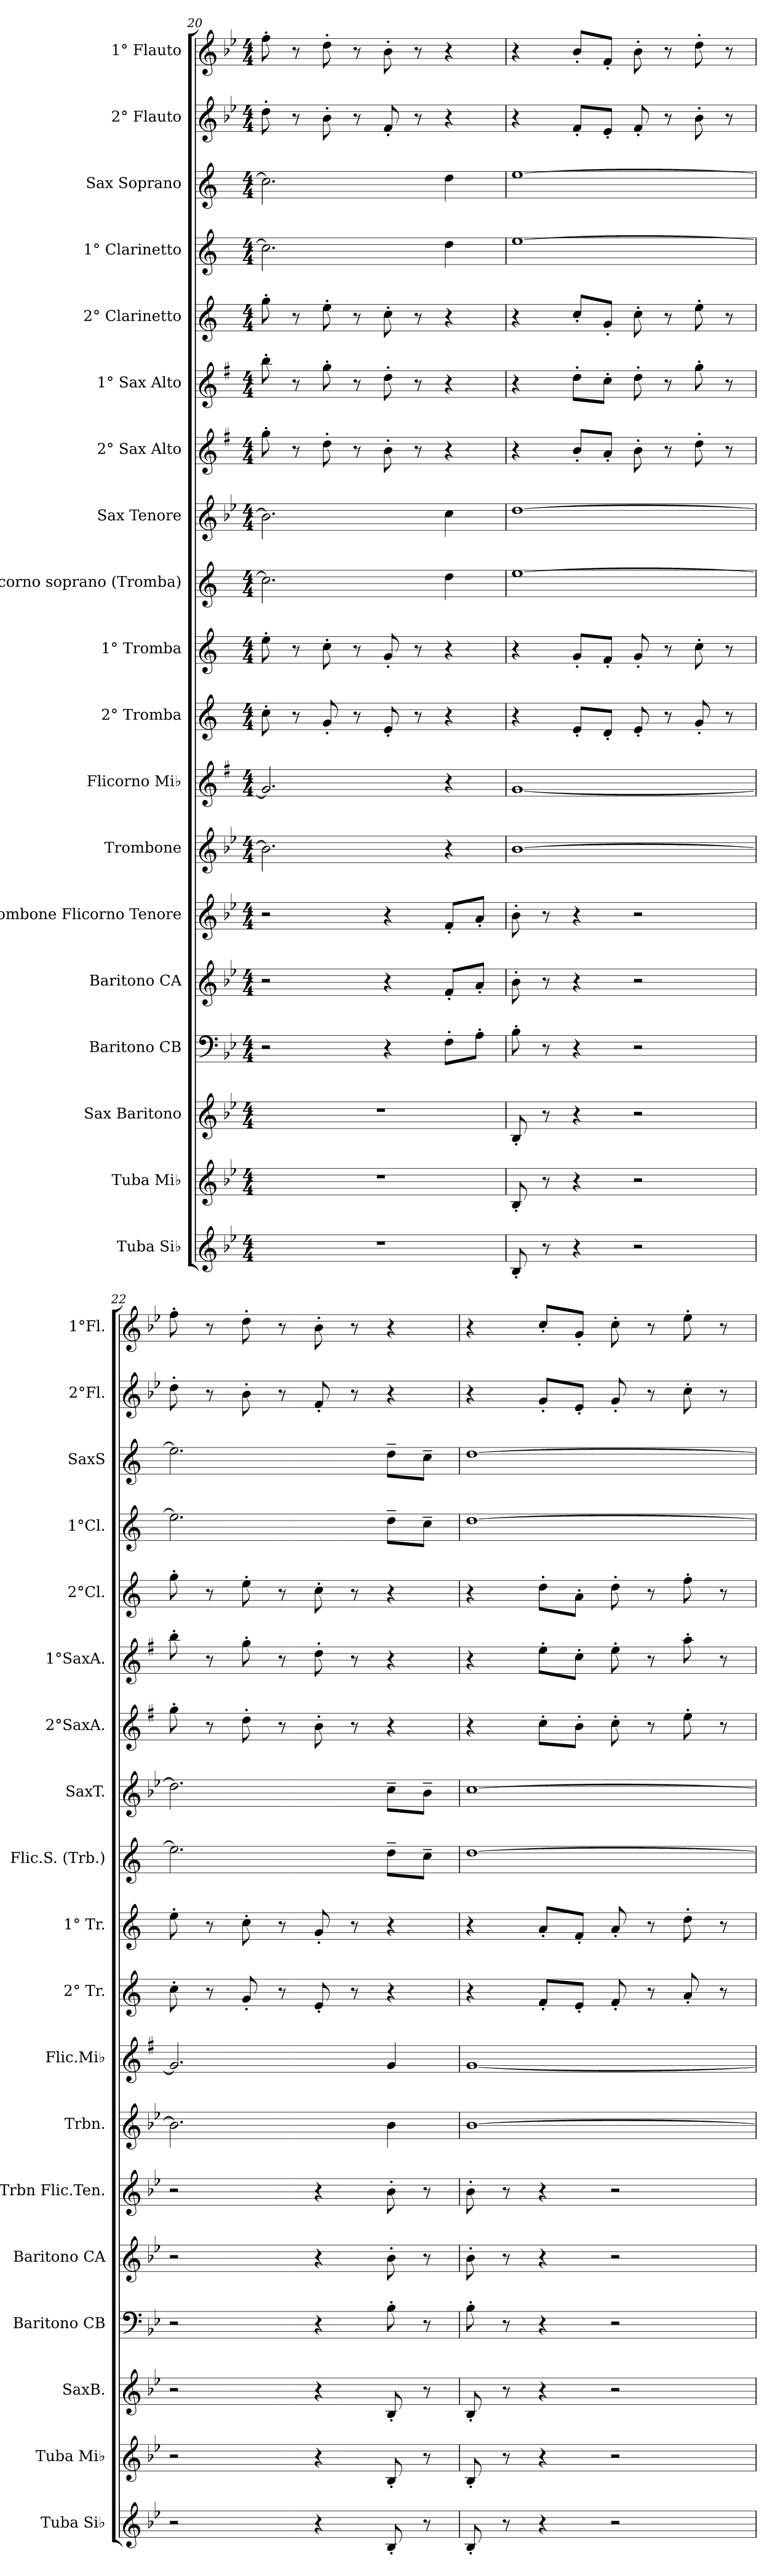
**kern	**kern	**kern	**kern	**kern	**kern	**kern	**kern	**kern	**kern	**kern	**kern	**kern	**kern	**kern	**kern	**kern	**kern	**kern
*part19	*part18	*part17	*part16	*part15	*part14	*part13	*part12	*part11	*part10	*part9	*part8	*part7	*part6	*part5	*part4	*part3	*part2	*part1
*staff19	*staff18	*staff17	*staff16	*staff15	*staff14	*staff13	*staff12	*staff11	*staff10	*staff9	*staff8	*staff7	*staff6	*staff5	*staff4	*staff3	*staff2	*staff1
*I"Tuba Si♭	*I"Tuba Mi♭	*I"Sax Baritono	*I"Baritono CB	*I"Baritono CA	*I"Trombone Flicorno Tenore	*I"Trombone	*I"Flicorno Mi♭	*I"2° Tromba	*I"1° Tromba	*I"Flicorno soprano (Tromba)	*I"Sax Tenore	*I"2° Sax Alto	*I"1° Sax Alto	*I"2° Clarinetto	*I"1° Clarinetto	*I"Sax Soprano	*I"2° Flauto	*I"1° Flauto
*I'Tuba Si♭	*I'Tuba Mi♭	*I'SaxB.	*I'Baritono CB	*I'Baritono CA	*I'Trbn Flic.Ten.	*I'Trbn.	*I'Flic.Mi♭	*I'2° Tr.	*I'1° Tr.	*I'Flic.S. (Trb.)	*I'SaxT.	*I'2°SaxA.	*I'1°SaxA.	*I'2°Cl.	*I'1°Cl.	*I'SaxS	*I'2°Fl.	*I'1°Fl.
*clefG2	*clefG2	*clefG2	*clefF4	*clefG2	*clefG2	*clefG2	*clefG2	*clefG2	*clefG2	*clefG2	*clefG2	*clefG2	*clefG2	*clefG2	*clefG2	*clefG2	*clefG2	*clefG2
*ITrd15c26	*ITrd12c21	*ITrd12c21	*	*ITrd8c14	*ITrd8c14	*ITrd8c14	*ITrd5c9	*ITrd1c2	*ITrd1c2	*ITrd1c2	*ITrd8c14	*ITrd5c9	*ITrd5c9	*ITrd1c2	*ITrd1c2	*ITrd1c2	*	*
*k[b-e-]	*k[b-e-]	*k[b-e-]	*k[b-e-]	*k[b-e-]	*k[b-e-]	*k[b-e-]	*k[b-e-]	*k[b-e-]	*k[b-e-]	*k[b-e-]	*k[b-e-]	*k[b-e-]	*k[b-e-]	*k[b-e-]	*k[b-e-]	*k[b-e-]	*k[b-e-]	*k[b-e-]
*M4/4	*M4/4	*M4/4	*M4/4	*M4/4	*M4/4	*M4/4	*M4/4	*M4/4	*M4/4	*M4/4	*M4/4	*M4/4	*M4/4	*M4/4	*M4/4	*M4/4	*M4/4	*M4/4
=20	=20	=20	=20	=20	=20	=20	=20	=20	=20	=20	=20	=20	=20	=20	=20	=20	=20	=20
1r	1r	1r	2r	2r	2r	2.B-\]	2.B-/]	8b-'\	8dd'\	2.b-\]	2.B-\]	8b-'\	8dd'\	8ff'\	2.b-\]	2.b-\]	8dd'\	8ff'\
.	.	.	.	.	.	.	.	8r	8r	.	.	8r	8r	8r	.	.	8r	8r
.	.	.	.	.	.	.	.	8f'/	8b-'\	.	.	8f'\	8b-'\	8dd'\	.	.	8b-'\	8dd'\
.	.	.	.	.	.	.	.	8r	8r	.	.	8r	8r	8r	.	.	8r	8r
.	.	.	4r	4r	4r	.	.	8d'/	8f'/	.	.	8d'\	8f'\	8b-'\	.	.	8f'/	8b-'\
.	.	.	.	.	.	.	.	8r	8r	.	.	8r	8r	8r	.	.	8r	8r
.	.	.	8F'\L	8F'/L	8F'/L	4r	4r	4r	4r	4cc\	4c\	4r	4r	4r	4cc\	4cc\	4r	4r
.	.	.	8A'\J	8A'/J	8A'/J	.	.	.	.	.	.	.	.	.	.	.	.	.
=21	=21	=21	=21	=21	=21	=21	=21	=21	=21	=21	=21	=21	=21	=21	=21	=21	=21	=21
8BBB-'/	8BB-'/	8BB-'/	8B-'\	8B-'\	8B-'\	[1B-	[1B-	4r	4r	[1dd	[1d	4r	4r	4r	[1dd	[1dd	4r	4r
8r	8r	8r	8r	8r	8r	.	.	.	.	.	.	.	.	.	.	.	.	.
4r	4r	4r	4r	4r	4r	.	.	8d'/L	8f'/L	.	.	8d'/L	8f'\L	8b-'/L	.	.	8f'/L	8b-'/L
.	.	.	.	.	.	.	.	8c'/J	8e-'/J	.	.	8c'/J	8e-'\J	8f'/J	.	.	8e-'/J	8f'/J
2r	2r	2r	2r	2r	2r	.	.	8d'/	8f'/	.	.	8d'\	8f'\	8b-'\	.	.	8f'/	8b-'\
.	.	.	.	.	.	.	.	8r	8r	.	.	8r	8r	8r	.	.	8r	8r
.	.	.	.	.	.	.	.	8f'/	8b-'\	.	.	8f'\	8b-'\	8dd'\	.	.	8b-'\	8dd'\
.	.	.	.	.	.	.	.	8r	8r	.	.	8r	8r	8r	.	.	8r	8r
=22	=22	=22	=22	=22	=22	=22	=22	=22	=22	=22	=22	=22	=22	=22	=22	=22	=22	=22
2r	2r	2r	2r	2r	2r	2.B-\]	2.B-/]	8b-'\	8dd'\	2.dd\]	2.d\]	8b-'\	8dd'\	8ff'\	2.dd\]	2.dd\]	8dd'\	8ff'\
.	.	.	.	.	.	.	.	8r	8r	.	.	8r	8r	8r	.	.	8r	8r
.	.	.	.	.	.	.	.	8f'/	8b-'\	.	.	8f'\	8b-'\	8dd'\	.	.	8b-'\	8dd'\
.	.	.	.	.	.	.	.	8r	8r	.	.	8r	8r	8r	.	.	8r	8r
4r	4r	4r	4r	4r	4r	.	.	8d'/	8f'/	.	.	8d'\	8f'\	8b-'\	.	.	8f'/	8b-'\
.	.	.	.	.	.	.	.	8r	8r	.	.	8r	8r	8r	.	.	8r	8r
8BBB-'/	8BB-'/	8BB-'/	8B-'\	8B-'\	8B-'\	4B-\	4B-/	4r	4r	8cc~\L	8c~\L	4r	4r	4r	8cc~\L	8cc~\L	4r	4r
8r	8r	8r	8r	8r	8r	.	.	.	.	8b-~\J	8B-~\J	.	.	.	8b-~\J	8b-~\J	.	.
=23	=23	=23	=23	=23	=23	=23	=23	=23	=23	=23	=23	=23	=23	=23	=23	=23	=23	=23
8BBB-'/	8BB-'/	8BB-'/	8B-'\	8B-'\	8B-'\	[1B-	[1B-	4r	4r	[1cc	[1c	4r	4r	4r	[1cc	[1cc	4r	4r
8r	8r	8r	8r	8r	8r	.	.	.	.	.	.	.	.	.	.	.	.	.
4r	4r	4r	4r	4r	4r	.	.	8e-'/L	8g'/L	.	.	8e-'\L	8g'\L	8cc'\L	.	.	8g'/L	8cc'/L
.	.	.	.	.	.	.	.	8d'/J	8e-'/J	.	.	8d'\J	8e-'\J	8g'\J	.	.	8e-'/J	8g'/J
2r	2r	2r	2r	2r	2r	.	.	8e-'/	8g'/	.	.	8e-'\	8g'\	8cc'\	.	.	8g'/	8cc'\
.	.	.	.	.	.	.	.	8r	8r	.	.	8r	8r	8r	.	.	8r	8r
.	.	.	.	.	.	.	.	8g'/	8cc'\	.	.	8g'\	8cc'\	8ee-'\	.	.	8cc'\	8ee-'\
.	.	.	.	.	.	.	.	8r	8r	.	.	8r	8r	8r	.	.	8r	8r
=	=	=	=	=	=	=	=	=	=	=	=	=	=	=	=	=	=	=
*-	*-	*-	*-	*-	*-	*-	*-	*-	*-	*-	*-	*-	*-	*-	*-	*-	*-	*-
